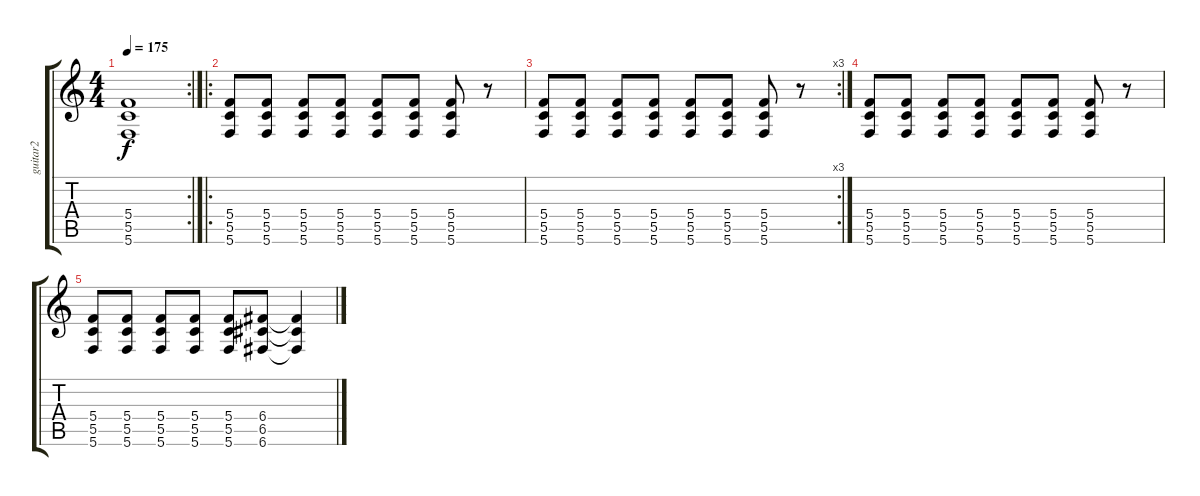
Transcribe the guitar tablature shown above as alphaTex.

\track ("guitar2" "guitar2") {instrument distortionguitar}
\staff {score tabs}
\tuning (D4 A3 F3 C3 G2 C2) {hide}
\rc 2
\ts (4 4)
\tempo 175
\clef g2
\ks c
(5.4 5.5 5.6).1{dy f} |
\ro
(5.4 5.5 5.6).8 (5.4 5.5 5.6).8 (5.4 5.5 5.6).8 (5.4 5.5 5.6).8 (5.4 5.5 5.6).8 (5.4 5.5 5.6).8 (5.4 5.5 5.6).8 r.8 |
\rc 3
(5.4 5.5 5.6).8 (5.4 5.5 5.6).8 (5.4 5.5 5.6).8 (5.4 5.5 5.6).8 (5.4 5.5 5.6).8 (5.4 5.5 5.6).8 (5.4 5.5 5.6).8 r.8 |
(5.4 5.5 5.6).8 (5.4 5.5 5.6).8 (5.4 5.5 5.6).8 (5.4 5.5 5.6).8 (5.4 5.5 5.6).8 (5.4 5.5 5.6).8 (5.4 5.5 5.6).8 r.8 |
(5.4 5.5 5.6).8 (5.4 5.5 5.6).8 (5.4 5.5 5.6).8 (5.4 5.5 5.6).8 (5.4 5.5 5.6).8 (6.4 6.5 6.6).8 (6.4{t} 6.5{t} 6.6{t}).4
